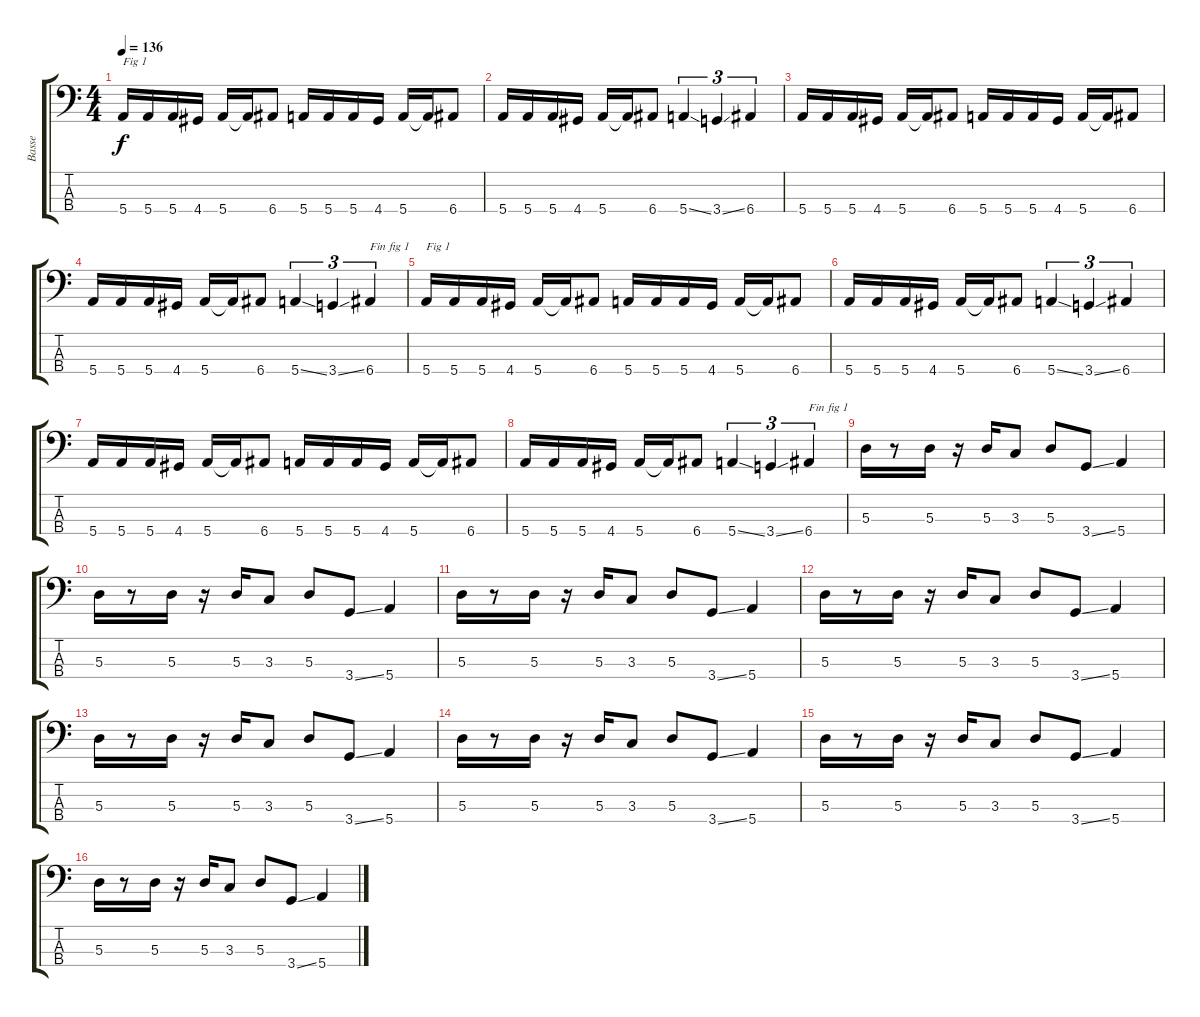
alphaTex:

\track ("Basse" "Basse") {instrument electricbasspick}
\staff {score tabs}
\tuning (G2 D2 A1 E1) {hide}
\ts (4 4)
\tempo 136
\clef f4
\ks c
5.4.16{txt "Fig 1" dy f} 5.4.16 5.4.16 4.4.16 5.4.16 5.4{t}.16 6.4.8 5.4.16 5.4.16 5.4.16 4.4.16 5.4.16 5.4{t}.16 6.4.8 |
5.4.16 5.4.16 5.4.16 4.4.16 5.4.16 5.4{t}.16 6.4.8 5.4{ss}.4{tu (3 2)} 3.4{ss}.4{tu (3 2)} 6.4.4{tu (3 2)} |
5.4.16 5.4.16 5.4.16 4.4.16 5.4.16 5.4{t}.16 6.4.8 5.4.16 5.4.16 5.4.16 4.4.16 5.4.16 5.4{t}.16 6.4.8 |
5.4.16 5.4.16 5.4.16 4.4.16 5.4.16 5.4{t}.16 6.4.8 5.4{ss}.4{tu (3 2)} 3.4{ss}.4{tu (3 2)} 6.4.4{tu (3 2) txt "Fin fig 1"} |
5.4.16{txt "Fig 1"} 5.4.16 5.4.16 4.4.16 5.4.16 5.4{t}.16 6.4.8 5.4.16 5.4.16 5.4.16 4.4.16 5.4.16 5.4{t}.16 6.4.8 |
5.4.16 5.4.16 5.4.16 4.4.16 5.4.16 5.4{t}.16 6.4.8 5.4{ss}.4{tu (3 2)} 3.4{ss}.4{tu (3 2)} 6.4.4{tu (3 2)} |
5.4.16 5.4.16 5.4.16 4.4.16 5.4.16 5.4{t}.16 6.4.8 5.4.16 5.4.16 5.4.16 4.4.16 5.4.16 5.4{t}.16 6.4.8 |
5.4.16 5.4.16 5.4.16 4.4.16 5.4.16 5.4{t}.16 6.4.8 5.4{ss}.4{tu (3 2)} 3.4{ss}.4{tu (3 2)} 6.4.4{tu (3 2) txt "Fin fig 1"} |
5.3.16 r.8 5.3.16 r.16 5.3.16 3.3.8 5.3.8 3.4{ss}.8 5.4.4 |
5.3.16 r.8 5.3.16 r.16 5.3.16 3.3.8 5.3.8 3.4{ss}.8 5.4.4 |
5.3.16 r.8 5.3.16 r.16 5.3.16 3.3.8 5.3.8 3.4{ss}.8 5.4.4 |
5.3.16 r.8 5.3.16 r.16 5.3.16 3.3.8 5.3.8 3.4{ss}.8 5.4.4 |
5.3.16 r.8 5.3.16 r.16 5.3.16 3.3.8 5.3.8 3.4{ss}.8 5.4.4 |
5.3.16 r.8 5.3.16 r.16 5.3.16 3.3.8 5.3.8 3.4{ss}.8 5.4.4 |
5.3.16 r.8 5.3.16 r.16 5.3.16 3.3.8 5.3.8 3.4{ss}.8 5.4.4 |
5.3.16 r.8 5.3.16 r.16 5.3.16 3.3.8 5.3.8 3.4{ss}.8 5.4.4
